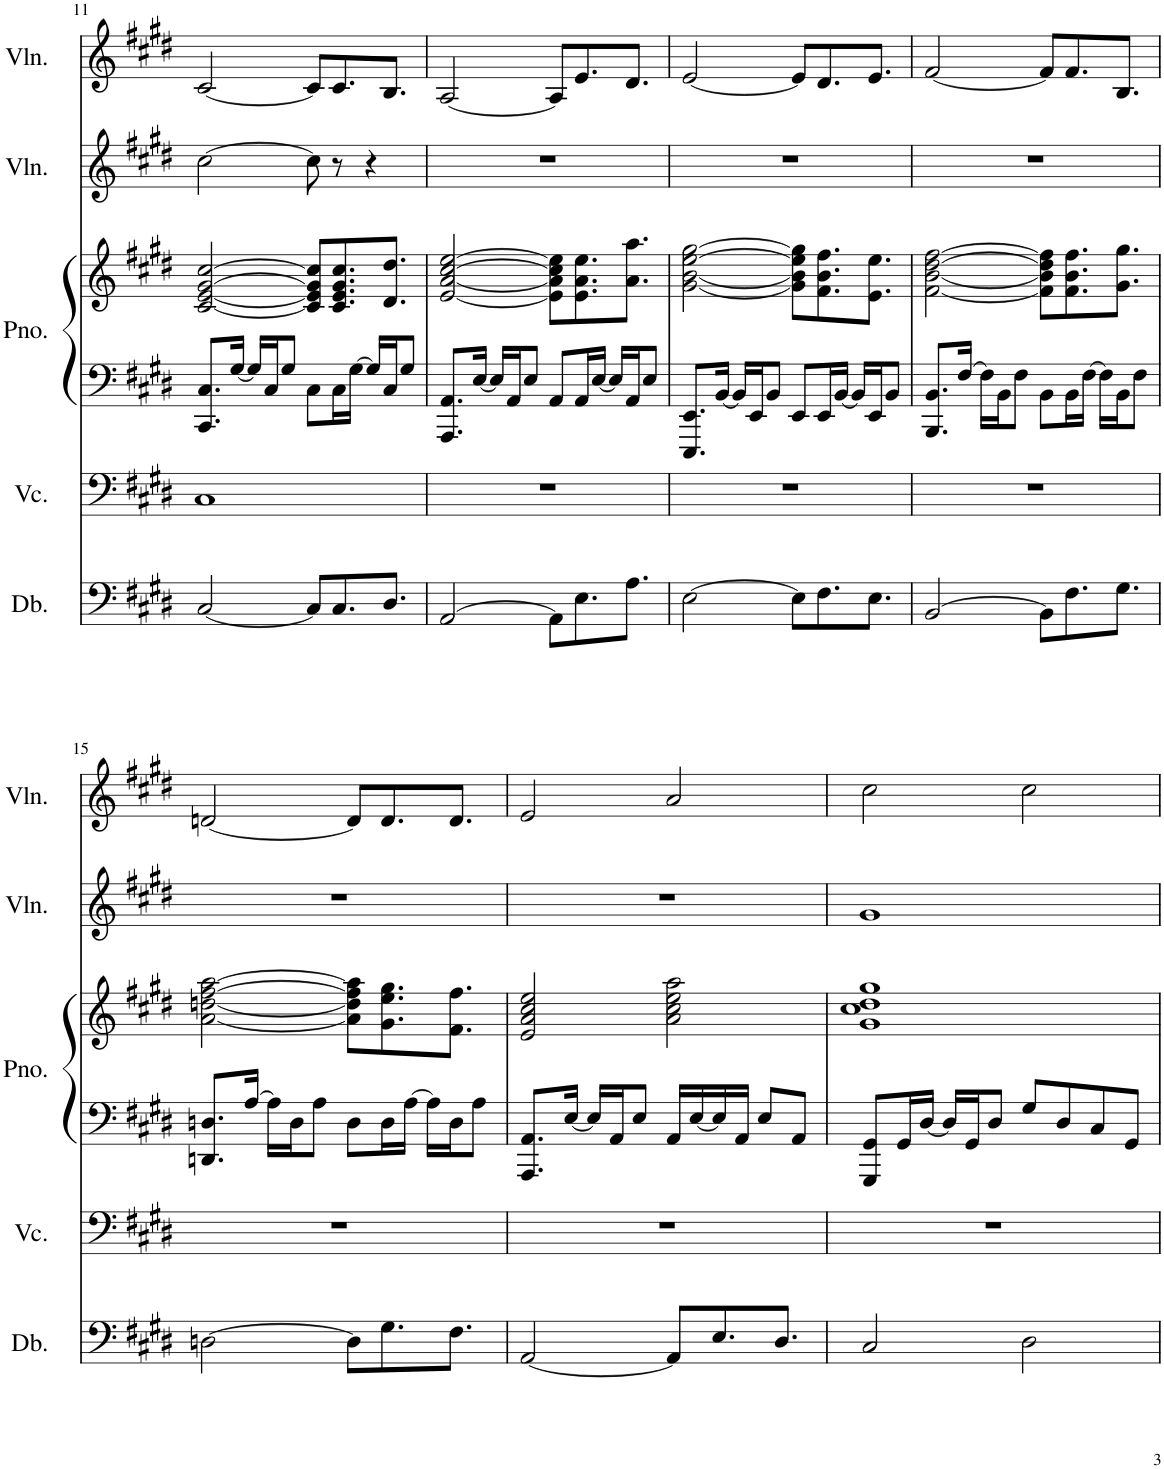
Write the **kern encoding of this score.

**kern	**kern	**kern	**kern	**kern	**kern
*part5	*part4	*part3	*part3	*part2	*part1
*staff6	*staff5	*staff4	*staff3	*staff2	*staff1
*I"Double Bass	*I"Violoncello	*I"Piano	*	*I"Violin	*I"Violin
*I'Db.	*I'Vc.	*I'Pno.	*	*I'Vln.	*I'Vln.
!!LO:PB:g=z
*clefF4	*clefF4	*clefF4	*clefG2	*clefG2	*clefG2
*Trd7c12	*	*	*	*	*
*k[f#c#g#d#]	*k[f#c#g#d#]	*k[f#c#g#d#]	*k[f#c#g#d#]	*k[f#c#g#d#]	*k[f#c#g#d#]
*M4/4	*M4/4	*M4/4	*M4/4	*M4/4	*M4/4
=11	=11	=11	=11	=11	=11
[2C#/	1C#	8.CC#/ 8.C#/L	[2c#/ [2e/ [2g#/ [2cc#/	[2cc#\	[2c#/
.	.	[16G#/Jk	.	.	.
.	.	16G#/LL]	.	.	.
.	.	16C#/J	.	.	.
.	.	8G#/J	.	.	.
8C#/L]	.	8C#\L	8c#/] 8e/] 8g#/] 8cc#/]L	8cc#\]	8c#/L]
8.C#/	.	16C#\L	8.c#/ 8.e/ 8.g#/ 8.cc#/	8r	8.c#/
.	.	[16G#\JJ	.	.	.
.	.	16G#/LL]	.	4r	.
8.D#/J	.	16C#/J	8.d#/ 8.dd#/J	.	8.B/J
.	.	8G#/J	.	.	.
=12	=12	=12	=12	=12	=12
[2AA/	1r	8.AAA/ 8.AA/L	[2e/ [2a/ [2cc#/ [2ee/	1r	[2A/
.	.	[16E/Jk	.	.	.
.	.	16E/LL]	.	.	.
.	.	16AA/J	.	.	.
.	.	8E/J	.	.	.
8AA\L]	.	8AA/L	8e\] 8a\] 8cc#\] 8ee\]L	.	8A/L]
8.E\	.	16AA/L	8.e\ 8.a\ 8.ee\	.	8.e/
.	.	[16E/JJ	.	.	.
.	.	16E/LL]	.	.	.
8.A\J	.	16AA/J	8.a\ 8.aa\J	.	8.d#/J
.	.	8E/J	.	.	.
=13	=13	=13	=13	=13	=13
[2E\	1r	8.EEE/ 8.EE/L	[2g#\ [2b\ [2ee\ [2gg#\	1r	[2e/
.	.	[16BB/Jk	.	.	.
.	.	16BB/LL]	.	.	.
.	.	16EE/J	.	.	.
.	.	8BB/J	.	.	.
8E\L]	.	8EE/L	8g#\] 8b\] 8ee\] 8gg#\]L	.	8e/L]
8.F#\	.	16EE/L	8.f#\ 8.b\ 8.ff#\	.	8.d#/
.	.	[16BB/JJ	.	.	.
.	.	16BB/LL]	.	.	.
8.E\J	.	16EE/J	8.e\ 8.ee\J	.	8.e/J
.	.	8BB/J	.	.	.
=14	=14	=14	=14	=14	=14
[2BB/	1r	8.BBB/ 8.BB/L	[2f#\ [2b\ [2dd#\ [2ff#\	1r	[2f#/
.	.	[16F#/Jk	.	.	.
.	.	16F#\LL]	.	.	.
.	.	16BB\J	.	.	.
.	.	8F#\J	.	.	.
8BB\L]	.	8BB\L	8f#\] 8b\] 8dd#\] 8ff#\]L	.	8f#/L]
8.F#\	.	16BB\L	8.f#\ 8.b\ 8.ff#\	.	8.f#/
.	.	[16F#\JJ	.	.	.
.	.	16F#\LL]	.	.	.
8.G#\J	.	16BB\J	8.g#\ 8.gg#\J	.	8.B/J
.	.	8F#\J	.	.	.
!!LO:LB:g=z
=15	=15	=15	=15	=15	=15
[2Dn\	1r	8.DDn/ 8.Dn/L	[2a\ [2ddn\ [2ff#\ [2aa\	1r	[2dn/
.	.	[16A/Jk	.	.	.
.	.	16A\LL]	.	.	.
.	.	16D\J	.	.	.
.	.	8A\J	.	.	.
8D\L]	.	8D\L	8a\] 8dd\] 8ff#\] 8aa\]L	.	8d/L]
8.G#\	.	16D\L	8.g#\ 8.ee\ 8.gg#\	.	8.d/
.	.	[16A\JJ	.	.	.
.	.	16A\LL]	.	.	.
8.F#\J	.	16D\J	8.f#\ 8.ff#\J	.	8.d/J
.	.	8A\J	.	.	.
=16	=16	=16	=16	=16	=16
[2AA/	1r	8.AAA/ 8.AA/L	2e/ 2a/ 2cc#/ 2ee/	1r	2e/
.	.	[16E/Jk	.	.	.
.	.	16E/LL]	.	.	.
.	.	16AA/J	.	.	.
.	.	8E/J	.	.	.
8AA/L]	.	16AA/LL	2a\ 2cc#\ 2ee\ 2aa\	.	2a/
.	.	[16E/	.	.	.
8.E/	.	16E/]	.	.	.
.	.	16AA/JJ	.	.	.
.	.	8E/L	.	.	.
8.D#/J	.	.	.	.	.
.	.	8AA/J	.	.	.
=17	=17	=17	=17	=17	=17
2C#/	1r	8GGG#/ 8GG#/L	1g# 1cc# 1dd# 1gg#	1g#	2cc#\
.	.	16GG#/L	.	.	.
.	.	[16D#/JJ	.	.	.
.	.	16D#/LL]	.	.	.
.	.	16GG#/J	.	.	.
.	.	8D#/J	.	.	.
2D#\	.	8G#/L	.	.	2cc#\
.	.	8D#/	.	.	.
.	.	8C#/	.	.	.
.	.	8GG#/J	.	.	.
=	=	=	=	=	=
*-	*-	*-	*-	*-	*-
